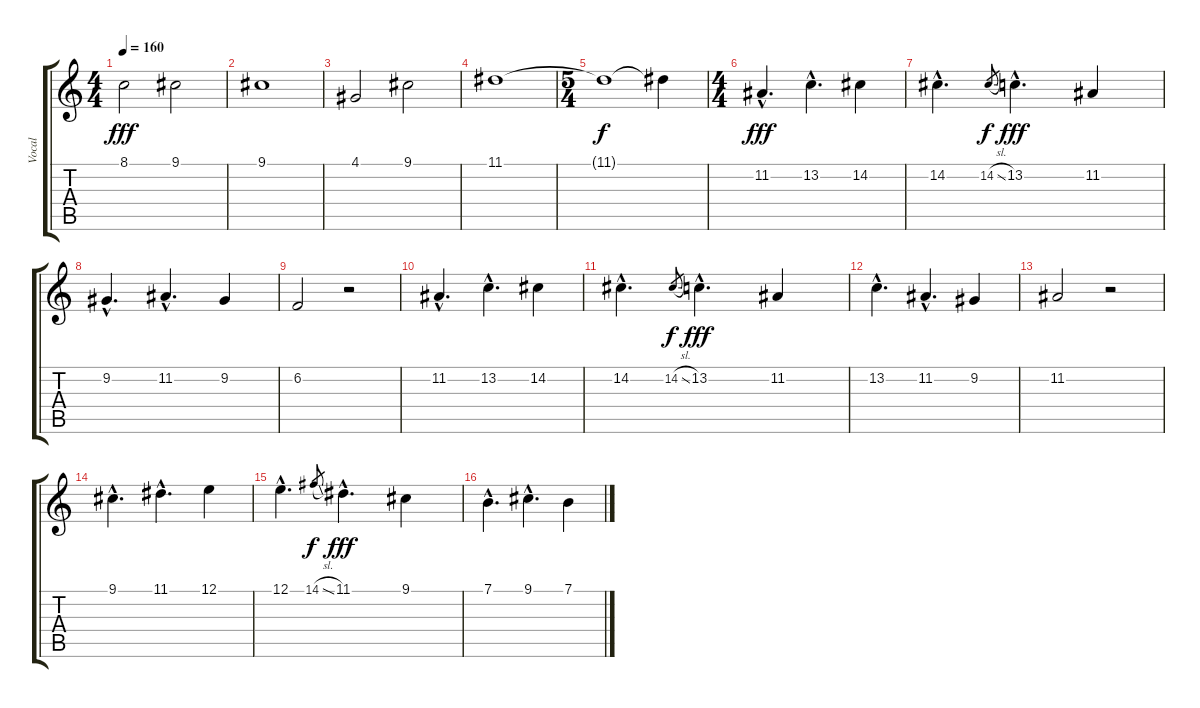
\track ("Vocal" "Vocal") {instrument lead5charang}
\staff {score tabs}
\tuning (E4 B3 G3 D3 A2 E2) {hide}
\ts (4 4)
\tempo 160
\clef g2
\ks c
8.1.2{dy fff} 9.1.2 |
9.1.1 |
4.1.2 9.1.2 |
11.1.1 |
\ts (5 4)
11.1{t}.1{dy f} 11.1{t}.4 |
\ts (4 4)
11.2{hac}.4{d dy fff} 13.2{hac}.4{d} 14.2.4 |
14.2{hac}.4{d} 14.2{sl}.8{gr dy f} 13.2{hac}.4{d dy fff} 11.2.4 |
9.2{hac}.4{d} 11.2{hac}.4{d} 9.2.4 |
6.2.2 r.2 |
11.2{hac}.4{d} 13.2{hac}.4{d} 14.2.4 |
14.2{hac}.4{d} 14.2{sl}.8{gr dy f} 13.2{hac}.4{d dy fff} 11.2.4 |
13.2{hac}.4{d} 11.2{hac}.4{d} 9.2.4 |
11.2.2 r.2 |
9.1{hac}.4{d} 11.1{hac}.4{d} 12.1.4 |
12.1{hac}.4{d} 14.1{sl}.8{gr dy f} 11.1{hac}.4{d dy fff} 9.1.4 |
7.1{hac}.4{d} 9.1{hac}.4{d} 7.1.4
